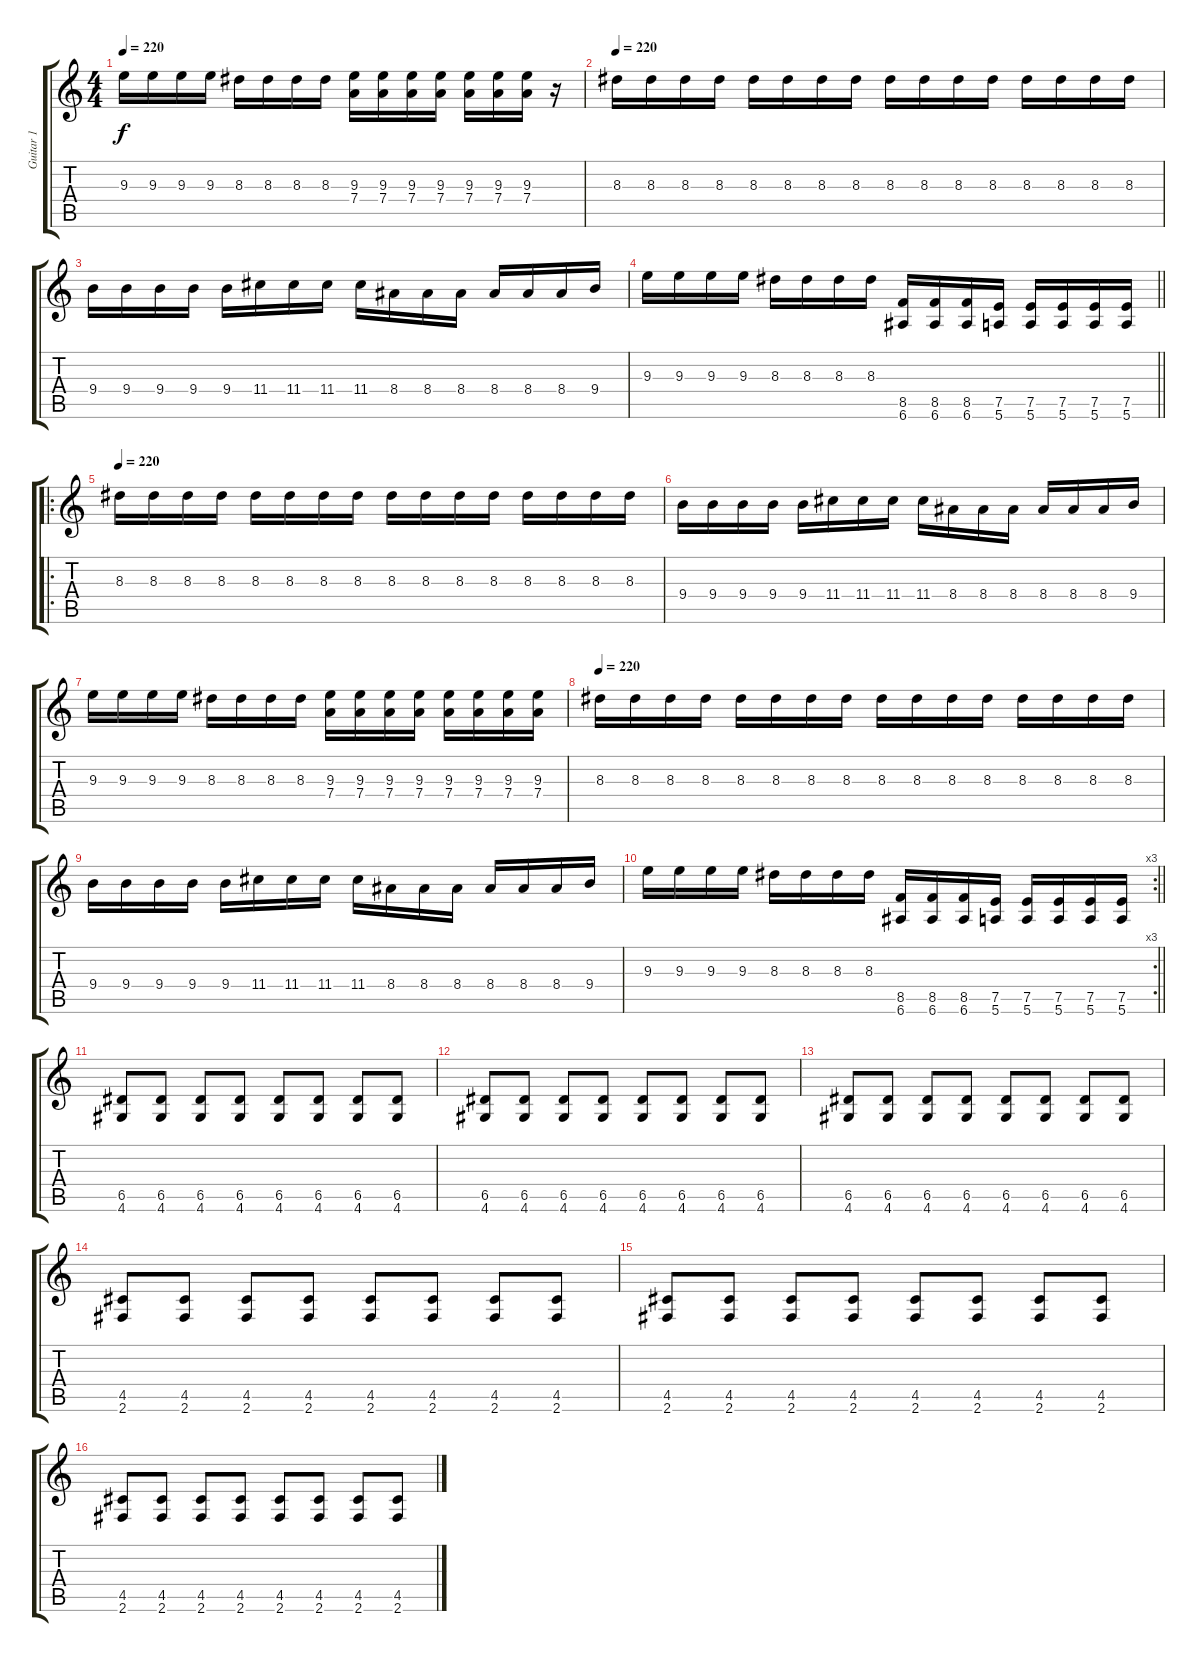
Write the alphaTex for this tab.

\track ("Guitar 1" "Guitar 1") {instrument distortionguitar}
\staff {score tabs}
\tuning (E4 B3 G3 D3 A2 E2) {hide}
\ts (4 4)
\tempo 220
\clef g2
\ks c
9.3.16{dy f} 9.3.16 9.3.16 9.3.16 8.3.16 8.3.16 8.3.16 8.3.16 (9.3 7.4).16 (9.3 7.4).16 (9.3 7.4).16 (9.3 7.4).16 (9.3 7.4).16 (9.3 7.4).16 (9.3 7.4).16 r.16 |
\tempo 220
8.3.16 8.3.16 8.3.16 8.3.16 8.3.16 8.3.16 8.3.16 8.3.16 8.3.16 8.3.16 8.3.16 8.3.16 8.3.16 8.3.16 8.3.16 8.3.16 |
9.4.16 9.4.16 9.4.16 9.4.16 9.4.16 11.4.16 11.4.16 11.4.16 11.4.16 8.4.16 8.4.16 8.4.16 8.4.16 8.4.16 8.4.16 9.4.16 |
\barLineRight lightlight
9.3.16 9.3.16 9.3.16 9.3.16 8.3.16 8.3.16 8.3.16 8.3.16 (8.5 6.6).16 (8.5 6.6).16 (8.5 6.6).16 (7.5 5.6).16 (7.5 5.6).16 (7.5 5.6).16 (7.5 5.6).16 (7.5 5.6).16 |
\ro
\section ("" "")
\tempo 220
8.3.16 8.3.16 8.3.16 8.3.16 8.3.16 8.3.16 8.3.16 8.3.16 8.3.16 8.3.16 8.3.16 8.3.16 8.3.16 8.3.16 8.3.16 8.3.16 |
9.4.16 9.4.16 9.4.16 9.4.16 9.4.16 11.4.16 11.4.16 11.4.16 11.4.16 8.4.16 8.4.16 8.4.16 8.4.16 8.4.16 8.4.16 9.4.16 |
9.3.16 9.3.16 9.3.16 9.3.16 8.3.16 8.3.16 8.3.16 8.3.16 (9.3 7.4).16 (9.3 7.4).16 (9.3 7.4).16 (9.3 7.4).16 (9.3 7.4).16 (9.3 7.4).16 (9.3 7.4).16 (9.3 7.4).16 |
\tempo 220
8.3.16 8.3.16 8.3.16 8.3.16 8.3.16 8.3.16 8.3.16 8.3.16 8.3.16 8.3.16 8.3.16 8.3.16 8.3.16 8.3.16 8.3.16 8.3.16 |
9.4.16 9.4.16 9.4.16 9.4.16 9.4.16 11.4.16 11.4.16 11.4.16 11.4.16 8.4.16 8.4.16 8.4.16 8.4.16 8.4.16 8.4.16 9.4.16 |
\rc 3
\barLineRight lightlight
9.3.16 9.3.16 9.3.16 9.3.16 8.3.16 8.3.16 8.3.16 8.3.16 (8.5 6.6).16 (8.5 6.6).16 (8.5 6.6).16 (7.5 5.6).16 (7.5 5.6).16 (7.5 5.6).16 (7.5 5.6).16 (7.5 5.6).16 |
\section ("" "")
(6.5 4.6).8{volume 16} (6.5 4.6).8 (6.5 4.6).8 (6.5 4.6).8 (6.5 4.6).8 (6.5 4.6).8 (6.5 4.6).8 (6.5 4.6).8 |
(6.5 4.6).8 (6.5 4.6).8 (6.5 4.6).8 (6.5 4.6).8 (6.5 4.6).8 (6.5 4.6).8 (6.5 4.6).8 (6.5 4.6).8 |
(6.5 4.6).8{volume 16} (6.5 4.6).8 (6.5 4.6).8 (6.5 4.6).8 (6.5 4.6).8 (6.5 4.6).8 (6.5 4.6).8 (6.5 4.6).8 |
(4.5 2.6).8 (4.5 2.6).8 (4.5 2.6).8 (4.5 2.6).8 (4.5 2.6).8 (4.5 2.6).8 (4.5 2.6).8 (4.5 2.6).8 |
(4.5 2.6).8 (4.5 2.6).8 (4.5 2.6).8 (4.5 2.6).8 (4.5 2.6).8 (4.5 2.6).8 (4.5 2.6).8 (4.5 2.6).8 |
(4.5 2.6).8 (4.5 2.6).8 (4.5 2.6).8 (4.5 2.6).8 (4.5 2.6).8 (4.5 2.6).8 (4.5 2.6).8 (4.5 2.6).8
